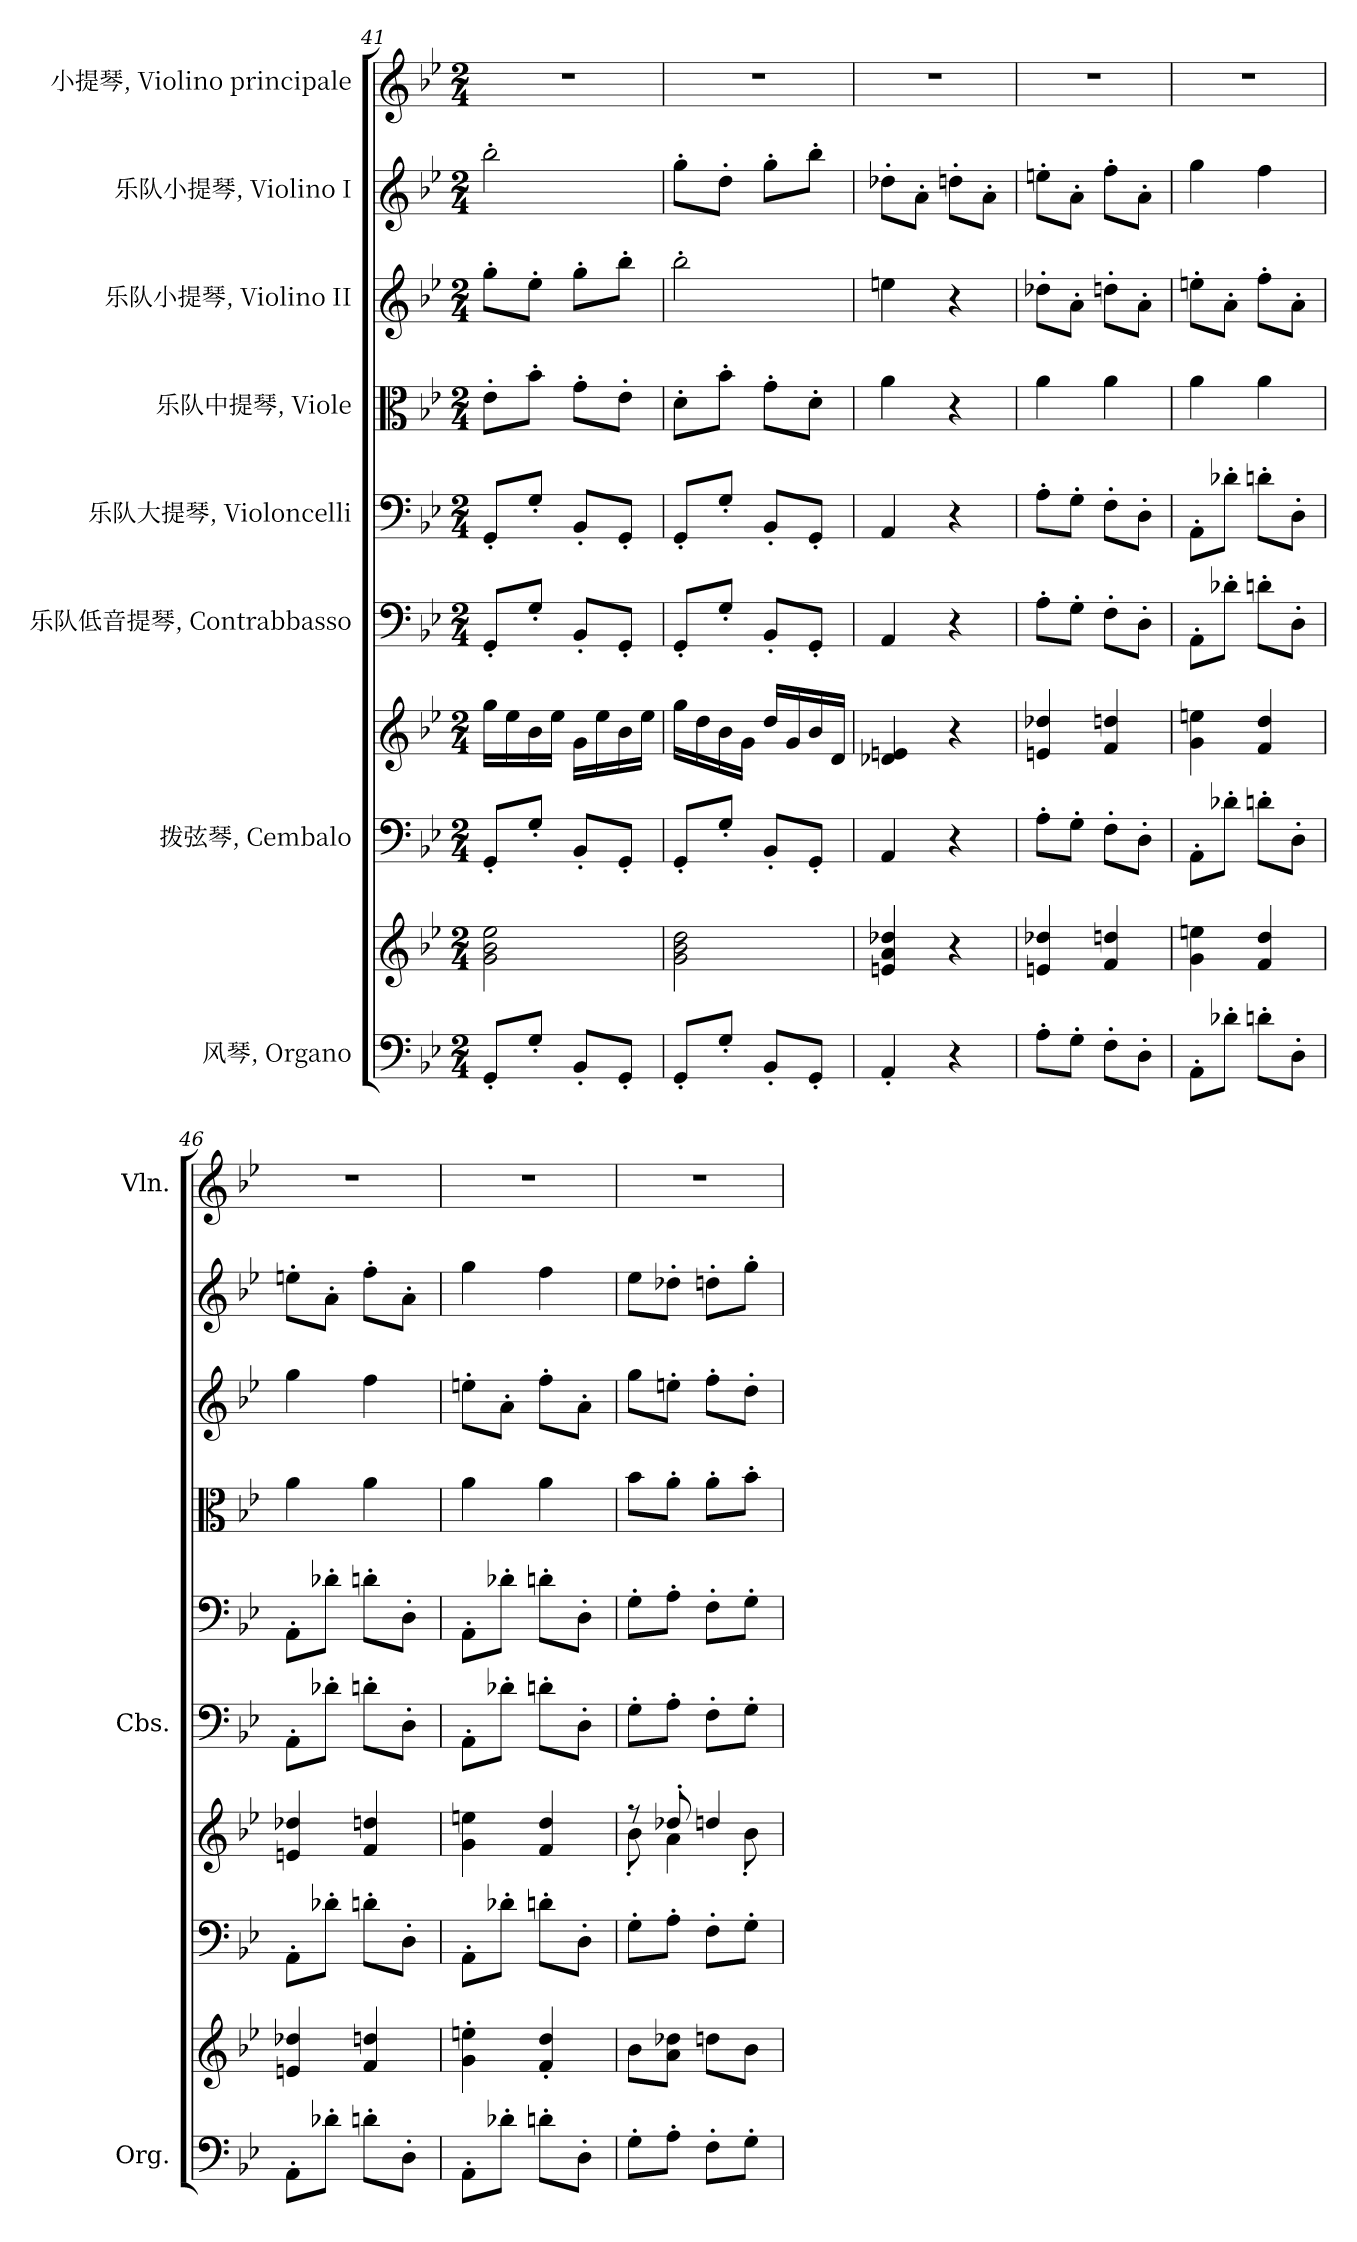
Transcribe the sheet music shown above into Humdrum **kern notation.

**kern	**kern	**kern	**kern	**kern	**kern	**kern	**kern	**kern	**kern
*part8	*part8	*part7	*part7	*part6	*part5	*part4	*part3	*part2	*part1
*staff10	*staff9	*staff8	*staff7	*staff6	*staff5	*staff4	*staff3	*staff2	*staff1
*I"风琴, Organo	*	*I"拨弦琴, Cembalo	*	*I"乐队低音提琴, Contrabbasso	*I"乐队大提琴, Violoncelli	*I"乐队中提琴, Viole	*I"乐队小提琴, Violino II	*I"乐队小提琴, Violino I	*I"小提琴, Violino principale
*I'Org.	*	*	*	*I'Cbs.	*	*	*	*	*I'Vln.
*clefF4	*clefG2	*clefF4	*clefG2	*clefF4	*clefF4	*clefC3	*clefG2	*clefG2	*clefG2
*	*	*	*	*ITrd7c12	*	*	*	*	*
*k[b-e-]	*k[b-e-]	*k[b-e-]	*k[b-e-]	*k[b-e-]	*k[b-e-]	*k[b-e-]	*k[b-e-]	*k[b-e-]	*k[b-e-]
*M2/4	*M2/4	*M2/4	*M2/4	*M2/4	*M2/4	*M2/4	*M2/4	*M2/4	*M2/4
=41	=41	=41	=41	=41	=41	=41	=41	=41	=41
8GG'/L	2g\ 2b-\ 2ee-\	8GG'/L	16gg\LL	8GGG'/L	8GG'/L	8e-'\L	8gg'\L	2bb-'\	2r
.	.	.	16ee-\	.	.	.	.	.	.
8G'/J	.	8G'/J	16b-\	8GG'/J	8G'/J	8b-'\J	8ee-'\J	.	.
.	.	.	16ee-\JJ	.	.	.	.	.	.
8BB-'/L	.	8BB-'/L	16g\LL	8BBB-'/L	8BB-'/L	8g'\L	8gg'\L	.	.
.	.	.	16ee-\	.	.	.	.	.	.
8GG'/J	.	8GG'/J	16b-\	8GGG'/J	8GG'/J	8e-'\J	8bb-'\J	.	.
.	.	.	16ee-\JJ	.	.	.	.	.	.
=42	=42	=42	=42	=42	=42	=42	=42	=42	=42
8GG'/L	2g\ 2b-\ 2dd\	8GG'/L	16gg\LL	8GGG'/L	8GG'/L	8d'\L	2bb-'\	8gg'\L	2r
.	.	.	16dd\	.	.	.	.	.	.
8G'/J	.	8G'/J	16b-\	8GG'/J	8G'/J	8b-'\J	.	8dd'\J	.
.	.	.	16g\JJ	.	.	.	.	.	.
8BB-'/L	.	8BB-'/L	16dd/LL	8BBB-'/L	8BB-'/L	8g'\L	.	8gg'\L	.
.	.	.	16g/	.	.	.	.	.	.
8GG'/J	.	8GG'/J	16b-/	8GGG'/J	8GG'/J	8d'\J	.	8bb-'\J	.
.	.	.	16d/JJ	.	.	.	.	.	.
=43	=43	=43	=43	=43	=43	=43	=43	=43	=43
4AA'/	4en/ 4a/ 4dd-X/	4AA/	4d-X/ 4en/	4AAA/	4AA/	4a\	4een\	8dd-X'\L	2r
.	.	.	.	.	.	.	.	8a'\J	.
4r	4r	4r	4r	4r	4r	4r	4r	8ddn'\L	.
.	.	.	.	.	.	.	.	8a'\J	.
!!LO:PB:g=z
=44	=44	=44	=44	=44	=44	=44	=44	=44	=44
8A'\L	4en/ 4dd-X/	8A'\L	4en/ 4dd-X/	8AA'\L	8A'\L	4a\	8dd-X'\L	8een'\L	2r
8G'\J	.	8G'\J	.	8GG'\J	8G'\J	.	8a'\J	8a'\J	.
8F'\L	4f/ 4ddn/	8F'\L	4f/ 4ddn/	8FF'\L	8F'\L	4a\	8ddn'\L	8ff'\L	.
8D'\J	.	8D'\J	.	8DD'\J	8D'\J	.	8a'\J	8a'\J	.
=45	=45	=45	=45	=45	=45	=45	=45	=45	=45
8AA'\L	4g\ 4een\	8AA'\L	4g\ 4een\	8AAA'\L	8AA'\L	4a\	8een'\L	4gg\	2r
8d-X'\J	.	8d-X'\J	.	8D-X'\J	8d-X'\J	.	8a'\J	.	.
8dn'\L	4f/ 4dd/	8dn'\L	4f/ 4dd/	8Dn'\L	8dn'\L	4a\	8ff'\L	4ff\	.
8D'\J	.	8D'\J	.	8DD'\J	8D'\J	.	8a'\J	.	.
=46	=46	=46	=46	=46	=46	=46	=46	=46	=46
8AA'\L	4en/ 4dd-X/	8AA'\L	4en/ 4dd-X/	8AAA'\L	8AA'\L	4a\	4gg\	8een'\L	2r
8d-X'\J	.	8d-X'\J	.	8D-X'\J	8d-X'\J	.	.	8a'\J	.
8dn'\L	4f/ 4ddn/	8dn'\L	4f/ 4ddn/	8Dn'\L	8dn'\L	4a\	4ff\	8ff'\L	.
8D'\J	.	8D'\J	.	8DD'\J	8D'\J	.	.	8a'\J	.
=47	=47	=47	=47	=47	=47	=47	=47	=47	=47
8AA'\L	4g\' 4een\'	8AA'\L	4g\ 4een\	8AAA'\L	8AA'\L	4a\	8een'\L	4gg\	2r
8d-X'\J	.	8d-X'\J	.	8D-X'\J	8d-X'\J	.	8a'\J	.	.
8dn'\L	4f/' 4dd/'	8dn'\L	4f/ 4dd/	8Dn'\L	8dn'\L	4a\	8ff'\L	4ff\	.
8D'\J	.	8D'\J	.	8DD'\J	8D'\J	.	8a'\J	.	.
=48	=48	=48	=48	=48	=48	=48	=48	=48	=48
*	*	*	*^	*	*	*	*	*	*
8G'\L	8b-\L	8G'\L	8r	8b-'\	8GG'\L	8G'\L	8b-\L	8gg\L	8ee-\L	2r
8A'\J	8a\ 8dd-X\J	8A'\J	8dd-X'/	4a\	8AA'\J	8A'\J	8a'\J	8een'\J	8dd-X'\J	.
8F'\L	8ddn\L	8F'\L	4ddn/	.	8FF'\L	8F'\L	8a'\L	8ff'\L	8ddn'\L	.
8G'\J	8b-\J	8G'\J	.	8b-'\	8GG'\J	8G'\J	8b-'\J	8dd'\J	8gg'\J	.
*	*	*	*v	*v	*	*	*	*	*	*
=	=	=	=	=	=	=	=	=	=
*-	*-	*-	*-	*-	*-	*-	*-	*-	*-
